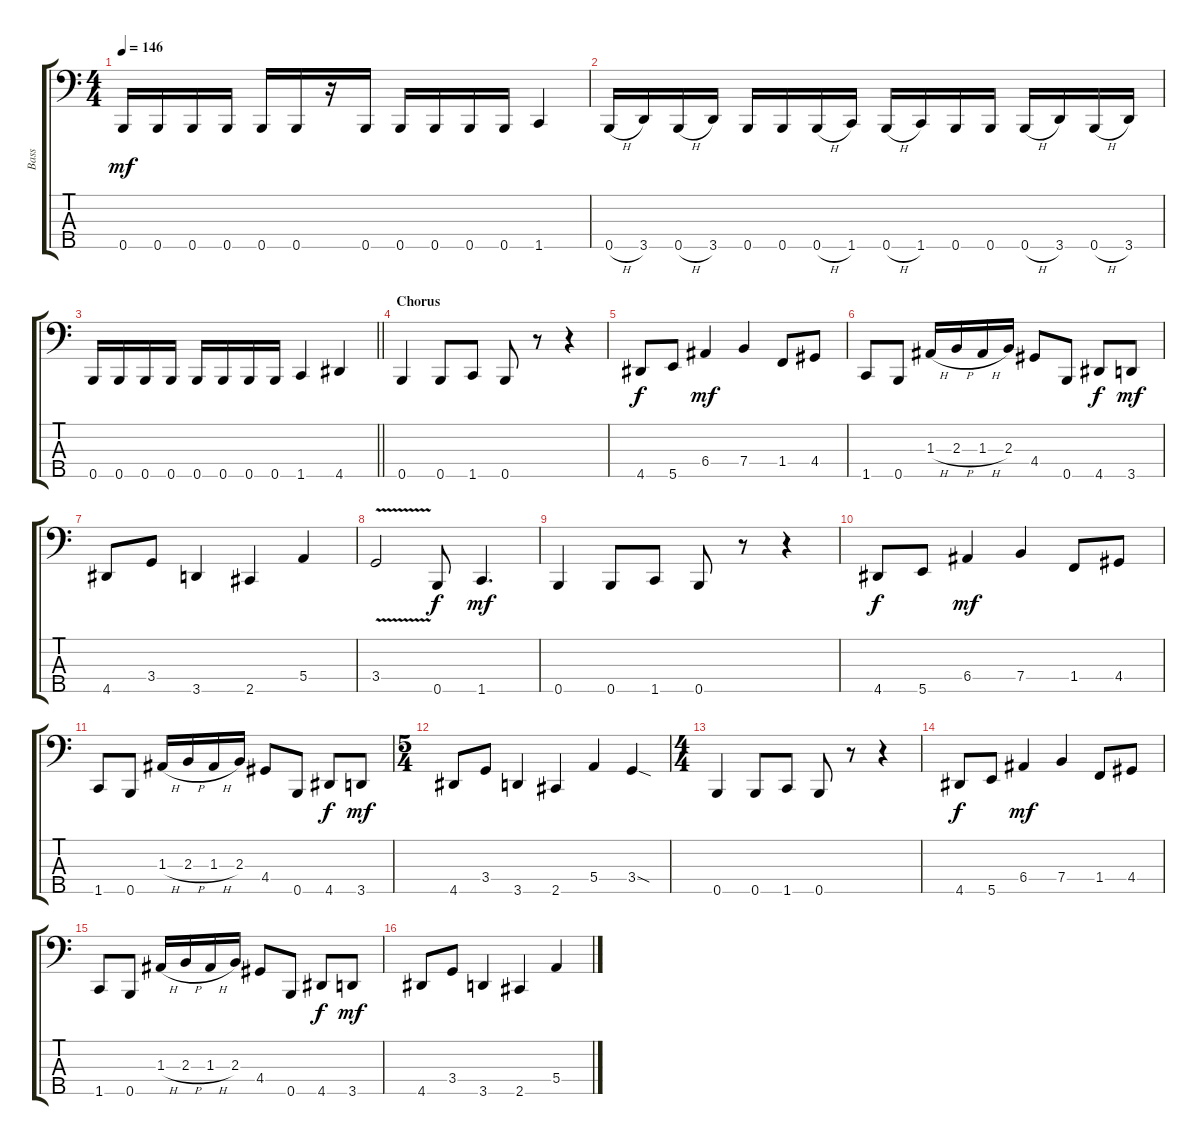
\track ("Bass" "Bass") {instrument electricbassfinger}
\staff {score tabs}
\tuning (G2 D2 A1 E1 B0) {hide}
\ts (4 4)
\tempo 146
\clef f4
\ks c
0.5.16{dy mf} 0.5.16 0.5.16 0.5.16 0.5.16 0.5.16 r.16 0.5.16 0.5.16 0.5.16 0.5.16 0.5.16 1.5.4 |
0.5{h}.16 3.5.16 0.5{h}.16 3.5.16 0.5.16 0.5.16 0.5{h}.16 1.5.16 0.5{h}.16 1.5.16 0.5.16 0.5.16 0.5{h}.16 3.5.16 0.5{h}.16 3.5.16 |
\barLineRight lightlight
0.5.16 0.5.16 0.5.16 0.5.16 0.5.16 0.5.16 0.5.16 0.5.16 1.5.4 4.5.4 |
\section ("" "Chorus")
0.5.4 0.5.8 1.5.8 0.5.8 r.8 r.4 |
4.5.8{dy f} 5.5.8 6.4.4{dy mf} 7.4.4 1.4.8 4.4.8 |
1.5.8 0.5.8 1.3{h}.16 2.3{h}.16 1.3{h}.16 2.3.16 4.4.8 0.5.8 4.5.8{dy f} 3.5.8{dy mf} |
4.5.8 3.4.8 3.5.4 2.5.4 5.4.4 |
3.4{v}.2 0.5.8{dy f} 1.5.4{d dy mf} |
0.5.4 0.5.8 1.5.8 0.5.8 r.8 r.4 |
4.5.8{dy f} 5.5.8 6.4.4{dy mf} 7.4.4 1.4.8 4.4.8 |
1.5.8 0.5.8 1.3{h}.16 2.3{h}.16 1.3{h}.16 2.3.16 4.4.8 0.5.8 4.5.8{dy f} 3.5.8{dy mf} |
\ts (5 4)
4.5.8 3.4.8 3.5.4 2.5.4 5.4.4 3.4{sod}.4 |
\ts (4 4)
0.5.4 0.5.8 1.5.8 0.5.8 r.8 r.4 |
4.5.8{dy f} 5.5.8 6.4.4{dy mf} 7.4.4 1.4.8 4.4.8 |
1.5.8 0.5.8 1.3{h}.16 2.3{h}.16 1.3{h}.16 2.3.16 4.4.8 0.5.8 4.5.8{dy f} 3.5.8{dy mf} |
4.5.8 3.4.8 3.5.4 2.5.4 5.4.4
